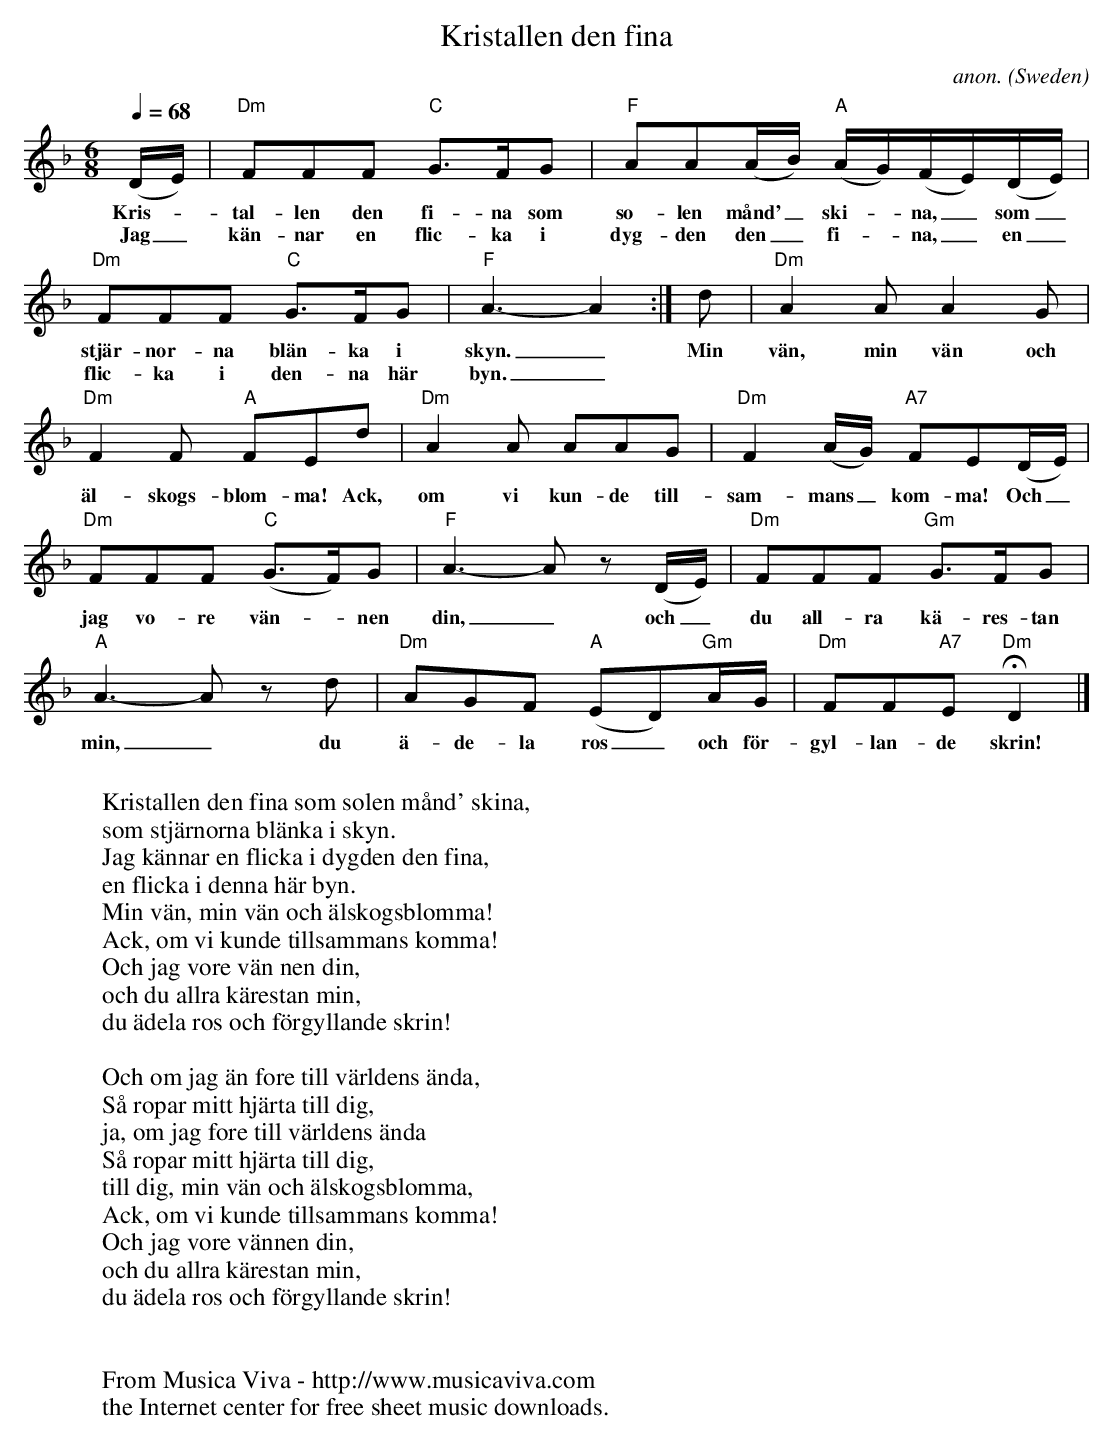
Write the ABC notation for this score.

X:1
T:Kristallen den fina
C:anon.
O:Sweden
M:6/8
L:1/8
Q:1/4=68
K:Dm
(D/E/)|"Dm"FFF "C"G>FG|"F"AA(A/B/) "A"(A/G/)(F/E/)(D/E/)|
w:Kris--tal-len den fi-na som so-len m\aand'_ ski--na,_ som_
w:Jag_ k\"an-nar en flic-ka i dyg-den den_ fi--na,_ en_
"Dm"FFF "C"G>FG|"F"A3-A2:|d|"Dm"A2AA2G|
w:stj\"ar-nor-na bl\"an-ka i skyn._ Min v\"an, min v\"an och
w:flic-ka i den-na h\"ar byn._
"Dm"F2F "A"FEd|"Dm"A2A AAG|"Dm"F2(A/G/) "A7"FE(D/E/)|
w:\"al-skogs-blom-ma! Ack, om vi kun-de till-sam-mans_ kom-ma! Och_
"Dm"FFF "C"(G>F)G|"F"A3-A z (D/E/)|"Dm"FFF "Gm"G>FG|
w:jag vo-re v\"an--nen din,_ och_ du all-ra k\"a-res-tan
"A"A3-A z d|"Dm"AGF "A"(ED)"Gm"A/G/|"Dm"FF"A7"E "Dm"HD2|]
w:min,_ du \"a-de-la ros_ och f\"or-gyl-lan-de skrin!
W:
W:Kristallen den fina som solen m\aand' skina,
W:som stj\"arnorna bl\"anka i skyn.
W:Jag k\"annar en flicka i dygden den fina,
W:en flicka i denna h\"ar byn.
W:  Min v\"an, min v\"an och \"alskogsblomma!
W:  Ack, om vi kunde tillsammans komma!
W:  Och jag vore v\"an nen din,
W:  och du allra k\"arestan min,
W:  du \"adela ros och f\"orgyllande skrin!
W:
W:Och om jag \"an fore till v\"arldens \"anda,
W:S\aa ropar mitt hj\"arta till dig,
W:ja, om jag fore till v\"arldens \"anda
W:S\aa ropar mitt hj\"arta till dig,
W:  till dig, min v\"an och \"alskogsblomma,
W:  Ack, om vi kunde tillsammans komma!
W:  Och jag vore v\"annen din,
W:  och du allra k\"arestan min,
W:  du \"adela ros och f\"orgyllande skrin!
W:
W:
W:  From Musica Viva - http://www.musicaviva.com
W:  the Internet center for free sheet music downloads.
